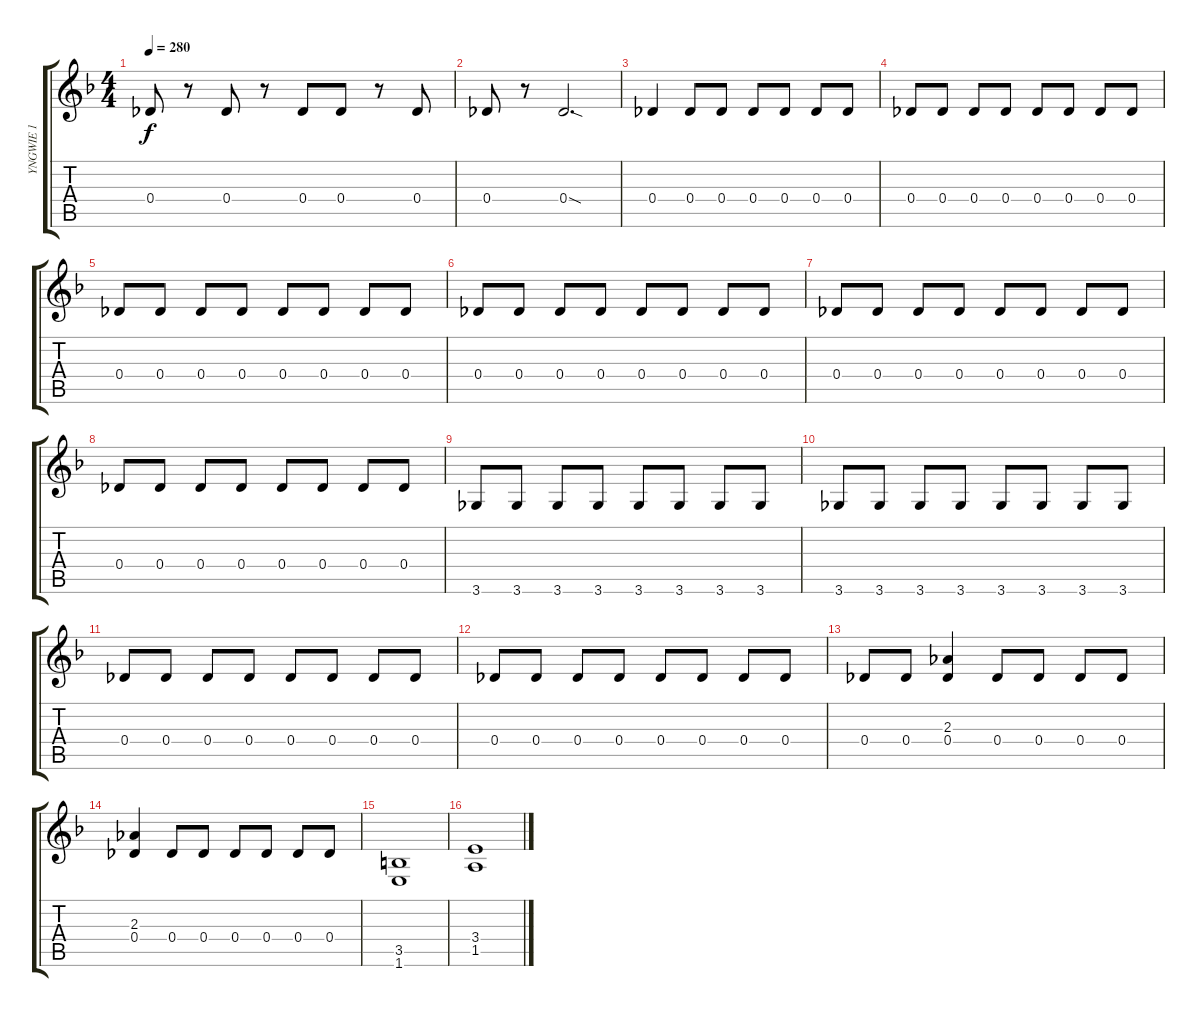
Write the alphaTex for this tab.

\track ("YNGWIE 1" "YNGWIE 1") {instrument distortionguitar}
\staff {score tabs}
\tuning (Eb4 Bb3 Gb3 Db3 Ab2 Eb2) {hide}
\ts (4 4)
\tempo 280
\clef g2
\ks dminor
0.4.8{dy f} r.8 0.4.8 r.8 0.4.8 0.4.8 r.8 0.4.8 |
0.4.8 r.8 0.4{sod}.2{d} |
0.4.4 0.4.8 0.4.8 0.4.8 0.4.8 0.4.8 0.4.8 |
0.4.8 0.4.8 0.4.8 0.4.8 0.4.8 0.4.8 0.4.8 0.4.8 |
0.4.8 0.4.8 0.4.8 0.4.8 0.4.8 0.4.8 0.4.8 0.4.8 |
0.4.8 0.4.8 0.4.8 0.4.8 0.4.8 0.4.8 0.4.8 0.4.8 |
0.4.8 0.4.8 0.4.8 0.4.8 0.4.8 0.4.8 0.4.8 0.4.8 |
0.4.8 0.4.8 0.4.8 0.4.8 0.4.8 0.4.8 0.4.8 0.4.8 |
3.6.8 3.6.8 3.6.8 3.6.8 3.6.8 3.6.8 3.6.8 3.6.8 |
3.6.8 3.6.8 3.6.8 3.6.8 3.6.8 3.6.8 3.6.8 3.6.8 |
0.4.8 0.4.8 0.4.8 0.4.8 0.4.8 0.4.8 0.4.8 0.4.8 |
0.4.8 0.4.8 0.4.8 0.4.8 0.4.8 0.4.8 0.4.8 0.4.8 |
0.4.8 0.4.8 (2.3 0.4).4 0.4.8 0.4.8 0.4.8 0.4.8 |
(2.3 0.4).4 0.4.8 0.4.8 0.4.8 0.4.8 0.4.8 0.4.8 |
(3.5 1.6).1 |
(3.4 1.5).1
